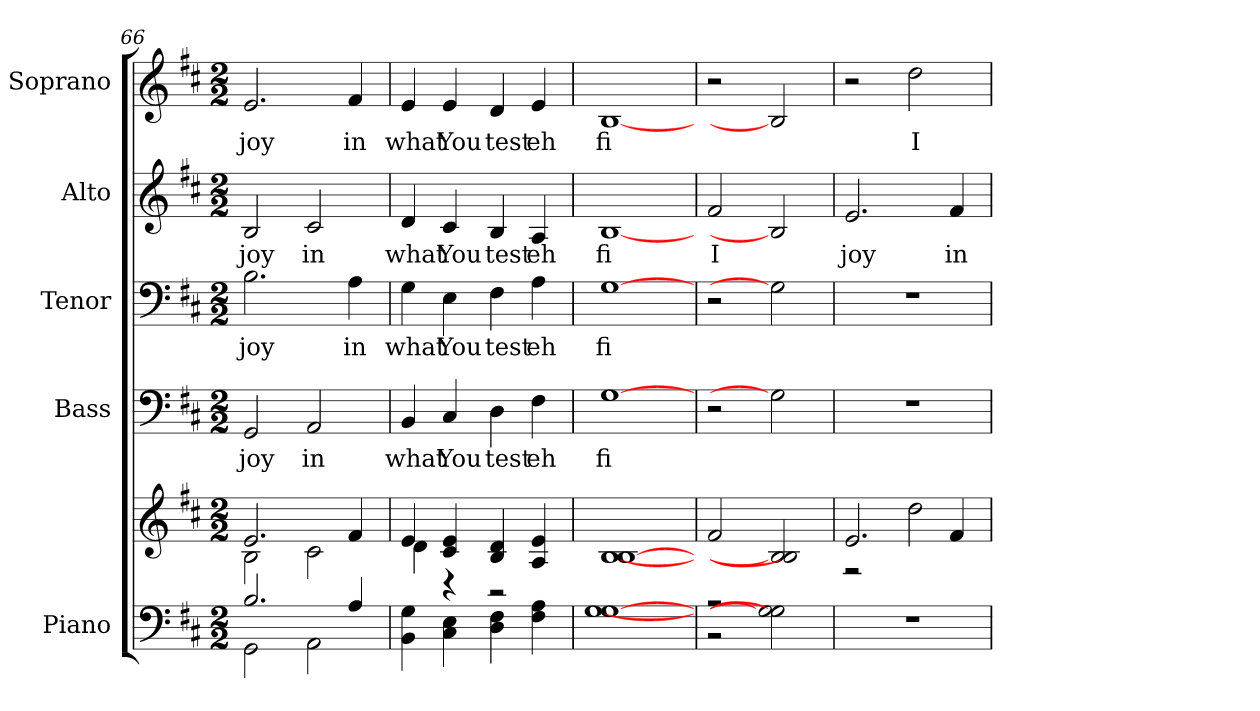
**kern	**kern	**kern	**text	**kern	**text	**kern	**text	**kern	**text
*part5	*part5	*part4	*part4	*part3	*part3	*part2	*part2	*part1	*part1
*staff6	*staff5	*staff4	*staff4	*staff3	*staff3	*staff2	*staff2	*staff1	*staff1
*I"Piano	*	*I"Bass	*	*I"Tenor	*	*I"Alto	*	*I"Soprano	*
*I'Pno.	*	*I'B.	*	*I'T.	*	*I'A.	*	*I'S.	*
*clefF4	*clefG2	*clefF4	*	*clefF4	*	*clefG2	*	*clefG2	*
*k[f#c#]	*k[f#c#]	*k[f#c#]	*	*k[f#c#]	*	*k[f#c#]	*	*k[f#c#]	*
*D:	*D:	*D:	*	*D:	*	*D:	*	*D:	*
*M2/2	*M2/2	*M2/2	*	*M2/2	*	*M2/2	*	*M2/2	*
=66	=66	=66	=66	=66	=66	=66	=66	=66	=66
*^	*^	*	*	*	*	*	*	*	*
!	!	!	!	!	!LO:LY:b:color=#000000	!	!	!	!	!	!
!	!	!	!	!	!	!	!LO:LY:b:color=#000000	!	!	!	!
!	!	!	!	!	!	!	!	!	!LO:LY:b:color=#000000	!	!
!	!	!	!	!	!	!	!	!	!	!	!LO:LY:b:color=#000000
2.Bi/	2GGi\	2.ei/	2Bi\	2GGi/	joy	2.Bi\	joy	2Bi/	joy	2.ei/	joy
!	!	!	!	!	!LO:LY:b:color=#000000	!	!	!	!	!	!
!	!	!	!	!	!	!	!	!	!LO:LY:b:color=#000000	!	!
.	2AAi\	.	2c#i\	2AAi/	in	.	.	2c#i/	in	.	.
!	!	!	!	!	!	!	!LO:LY:b:color=#000000	!	!	!	!
!	!	!	!	!	!	!	!	!	!	!	!LO:LY:b:color=#000000
4Ai/	.	4f#i/	.	.	.	4Ai\	in	.	.	4f#i/	in
*v	*v	*	*	*	*	*	*	*	*	*	*
=67	=67	=67	=67	=67	=67	=67	=67	=67	=67	=67
!	!	!	!	!LO:LY:b:color=#000000	!	!	!	!	!	!
!	!	!	!	!	!	!LO:LY:b:color=#000000	!	!	!	!
!	!	!	!	!	!	!	!	!LO:LY:b:color=#000000	!	!
!	!	!	!	!	!	!	!	!	!	!LO:LY:b:color=#000000
4BBi\ 4Gi	4ei/	4di\	4BBi/	what	4Gi\	what	4di/	what	4ei/	what
!	!	!	!	!LO:LY:b:color=#000000	!	!	!	!	!	!
!	!	!	!	!	!	!LO:LY:b:color=#000000	!	!	!	!
!	!	!	!	!	!	!	!	!LO:LY:b:color=#000000	!	!
!	!	!	!	!	!	!	!	!	!	!LO:LY:b:color=#000000
4C#i\ 4Ei	4c#i/ 4ei	4r	4C#i/	You	4Ei\	You	4c#i/	You	4ei/	You
!	!	!	!	!LO:LY:b:color=#000000	!	!	!	!	!	!
!	!	!	!	!	!	!LO:LY:b:color=#000000	!	!	!	!
!	!	!	!	!	!	!	!	!LO:LY:b:color=#000000	!	!
!	!	!	!	!	!	!	!	!	!	!LO:LY:b:color=#000000
4Di\ 4F#i	4Bi/ 4di	2r	4Di\	test	4F#i\	test	4Bi/	test	4di/	test
!	!	!	!	!LO:LY:b:color=#000000	!	!	!	!	!	!
!	!	!	!	!	!	!LO:LY:b:color=#000000	!	!	!	!
!	!	!	!	!	!	!	!	!LO:LY:b:color=#000000	!	!
!	!	!	!	!	!	!	!	!	!	!LO:LY:b:color=#000000
4F#i\ 4Ai	4Ai/ 4ei	.	4F#i\	eh	4Ai\	eh	4Ai/	eh	4ei/	eh
*	*v	*v	*	*	*	*	*	*	*	*
=68	=68	=68	=68	=68	=68	=68	=68	=68	=68
!	!	!	!LO:LY:b:color=#000000	!	!	!	!	!	!
!	!	!	!	!	!LO:LY:b:color=#000000	!	!	!	!
!	!	!	!	!	!	!	!LO:LY:b:color=#000000	!	!
!	!	!	!	!	!	!	!	!	!LO:LY:b:color=#000000
[1Gi [1Gi	[1Bi [1Bi	[1Gi	fi	[1Gi	fi	[1Bi	fi	[1Bi	fi
=69	=69	=69	=69	=69	=69	=69	=69	=69	=69
*^	*	*	*	*	*	*	*	*	*
!	!	!	!	!	!	!	!	!LO:LY:b:color=#000000	!	!
2r	2r	2f#i/	2r	.	2r	.	2f#i/	I	2r	.
2Gi] 2Gi]	2ryy	2Bi] 2Bi]	2Gi]	.	2Gi]	.	2Bi]	.	2Bi]	.
*v	*v	*	*	*	*	*	*	*	*	*
=70	=70	=70	=70	=70	=70	=70	=70	=70	=70
*	*^	*	*	*	*	*	*	*	*
*^	*	*	*	*	*	*	*	*	*	*
!	!	!	!	!	!	!	!	!	!LO:LY:b:color=#000000	!	!
*v	*v	*	*	*	*	*	*	*	*	*	*
1r	2.ei/	2r	1r	.	1r	.	2.ei/	joy	2r	.
!	!	!	!	!	!	!	!	!	!	!LO:LY:b:color=#000000
.	.	2ddi\	.	.	.	.	.	.	2ddi\	I
!	!	!	!	!	!	!	!	!LO:LY:b:color=#000000	!	!
.	4f#i/	.	.	.	.	.	4f#i/	in	.	.
*	*v	*v	*	*	*	*	*	*	*	*
=	=	=	=	=	=	=	=	=	=
*-	*-	*-	*-	*-	*-	*-	*-	*-	*-
